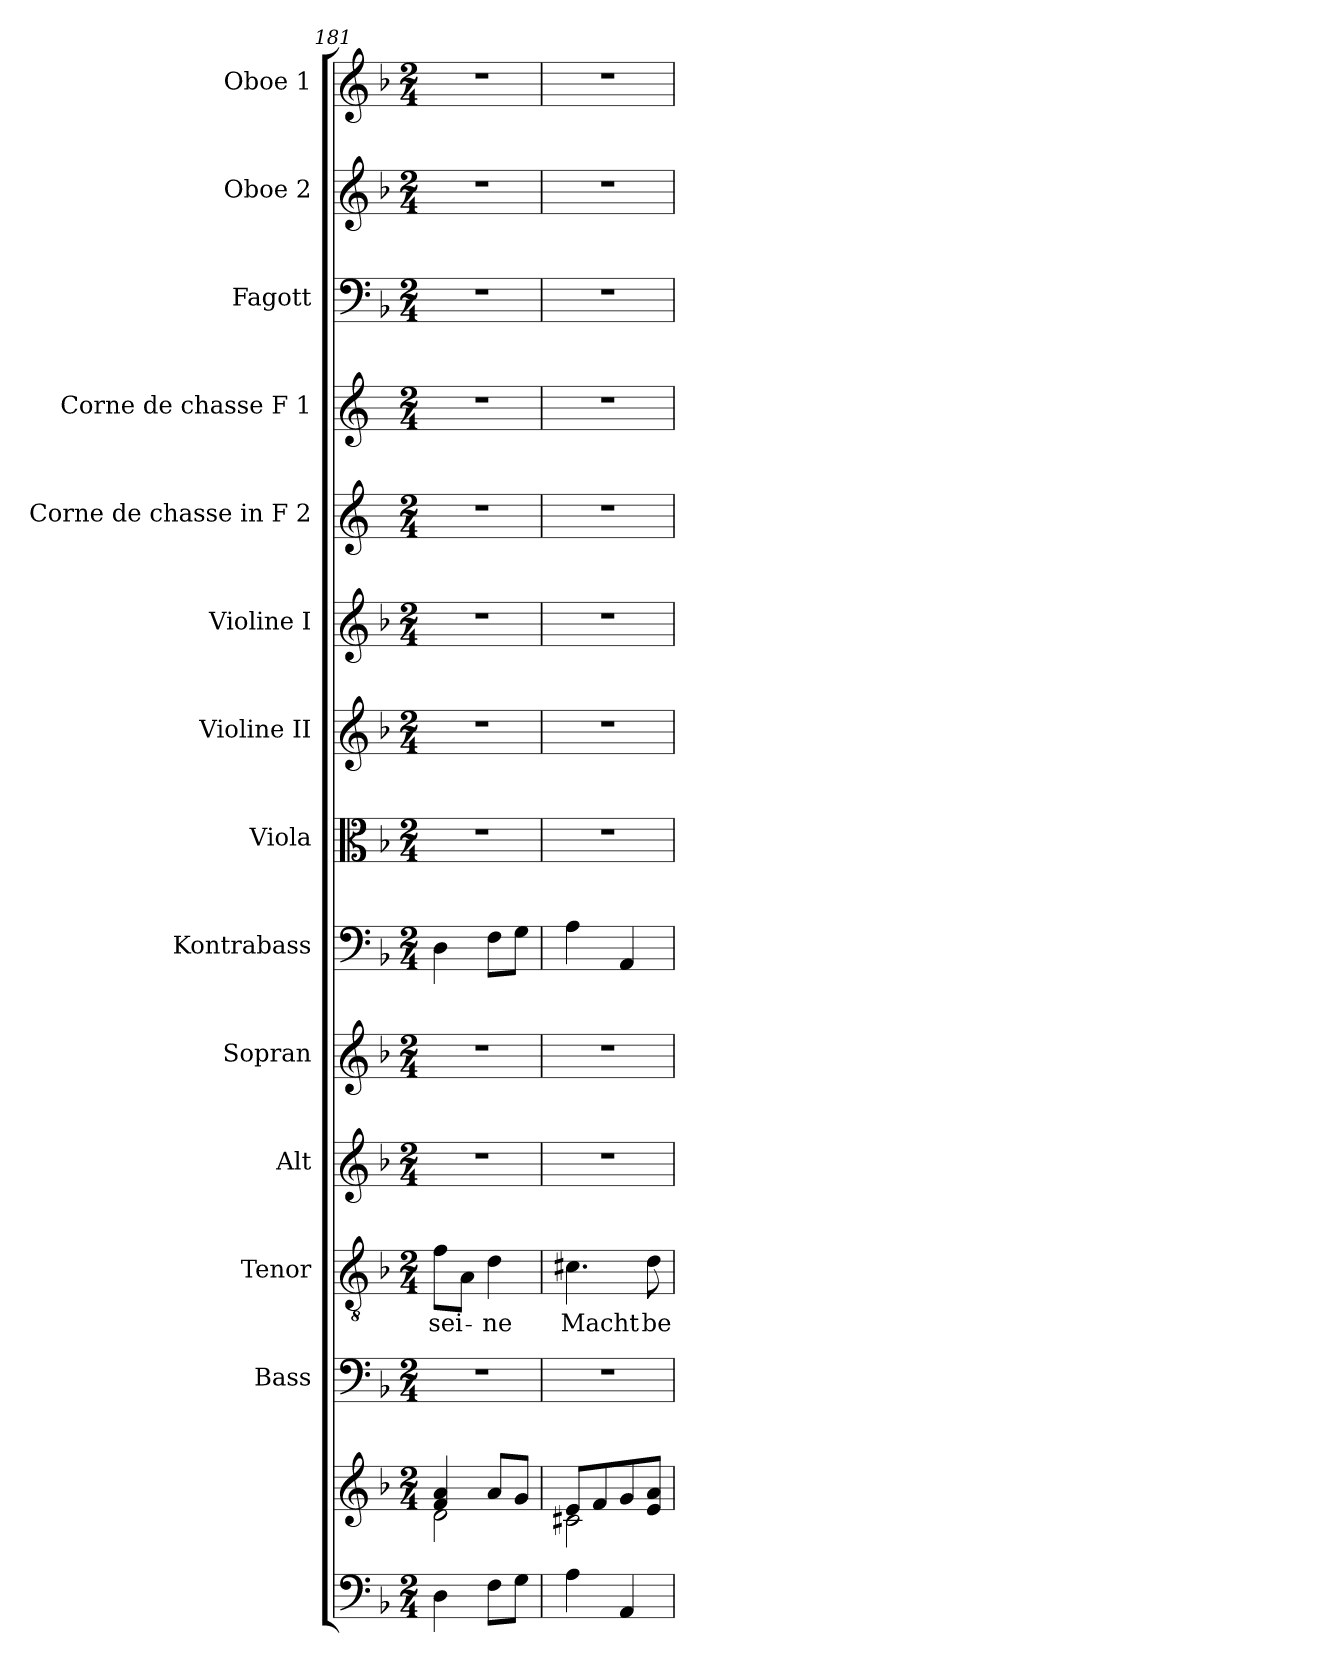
**kern	**kern	**kern	**kern	**text	**kern	**kern	**kern	**kern	**kern	**kern	**kern	**kern	**kern	**kern	**kern
*part14	*part14	*part13	*part12	*part12	*part11	*part10	*part9	*part8	*part7	*part6	*part5	*part4	*part3	*part2	*part1
*staff15	*staff14	*staff13	*staff12	*staff12	*staff11	*staff10	*staff9	*staff8	*staff7	*staff6	*staff5	*staff4	*staff3	*staff2	*staff1
*	*	*I"Bass	*I"Tenor	*	*I"Alt	*I"Sopran	*I"Kontrabass	*I"Viola	*I"Violine II	*I"Violine I	*I"Corne de chasse in F 2	*I"Corne de chasse F 1	*I"Fagott	*I"Oboe 2	*I"Oboe 1
*	*	*I'B.	*I'T.	*	*I'A.	*I'S.	*I'Kb.	*I'Vla.	*I'Vl. II	*I'Vl. I	*	*	*I'Fg.	*I'Ob. 2	*I'Ob. 1
*clefF4	*clefG2	*clefF4	*clefGv2	*	*clefG2	*clefG2	*clefF4	*clefC3	*clefG2	*clefG2	*clefG2	*clefG2	*clefF4	*clefG2	*clefG2
*	*	*	*	*	*	*	*ITrd7c12	*	*	*	*ITrd4c7	*ITrd4c7	*	*	*
*k[b-]	*k[b-]	*k[b-]	*k[b-]	*	*k[b-]	*k[b-]	*k[b-]	*k[b-]	*k[b-]	*k[b-]	*k[b-]	*k[b-]	*k[b-]	*k[b-]	*k[b-]
*F:	*F:	*F:	*F:	*	*F:	*F:	*F:	*F:	*F:	*F:	*F:	*F:	*F:	*F:	*F:
*M2/4	*M2/4	*M2/4	*M2/4	*	*M2/4	*M2/4	*M2/4	*M2/4	*M2/4	*M2/4	*M2/4	*M2/4	*M2/4	*M2/4	*M2/4
=181	=181	=181	=181	=181	=181	=181	=181	=181	=181	=181	=181	=181	=181	=181	=181
*	*^	*	*	*	*	*	*	*	*	*	*	*	*	*	*
!	!	!	!	!	!LO:LY:b	!	!	!	!	!	!	!	!	!	!	!
4D\	4f/ 4a/	2d\	2r	8f\L	sei-	2r	2r	4DD\	2r	2r	2r	2r	2r	2r	2r	2r
.	.	.	.	8A\J	.	.	.	.	.	.	.	.	.	.	.	.
!	!	!	!	!	!LO:LY:b	!	!	!	!	!	!	!	!	!	!	!
8F\L	8a/L	.	.	4d\	-ne	.	.	8FF\L	.	.	.	.	.	.	.	.
8G\J	8g/J	.	.	.	.	.	.	8GG\J	.	.	.	.	.	.	.	.
=182	=182	=182	=182	=182	=182	=182	=182	=182	=182	=182	=182	=182	=182	=182	=182	=182
!	!	!	!	!	!LO:LY:b	!	!	!	!	!	!	!	!	!	!	!
4A\	8e/L	2c#X\	2r	4.c#X\	Macht	2r	2r	4AA\	2r	2r	2r	2r	2r	2r	2r	2r
.	8f/	.	.	.	.	.	.	.	.	.	.	.	.	.	.	.
4AA/	8g/	.	.	.	.	.	.	4AAA/	.	.	.	.	.	.	.	.
!	!	!	!	!	!LO:LY:b	!	!	!	!	!	!	!	!	!	!	!
.	8e/ 8a/J	.	.	8d\	be-	.	.	.	.	.	.	.	.	.	.	.
*	*v	*v	*	*	*	*	*	*	*	*	*	*	*	*	*	*
=	=	=	=	=	=	=	=	=	=	=	=	=	=	=	=
*-	*-	*-	*-	*-	*-	*-	*-	*-	*-	*-	*-	*-	*-	*-	*-
